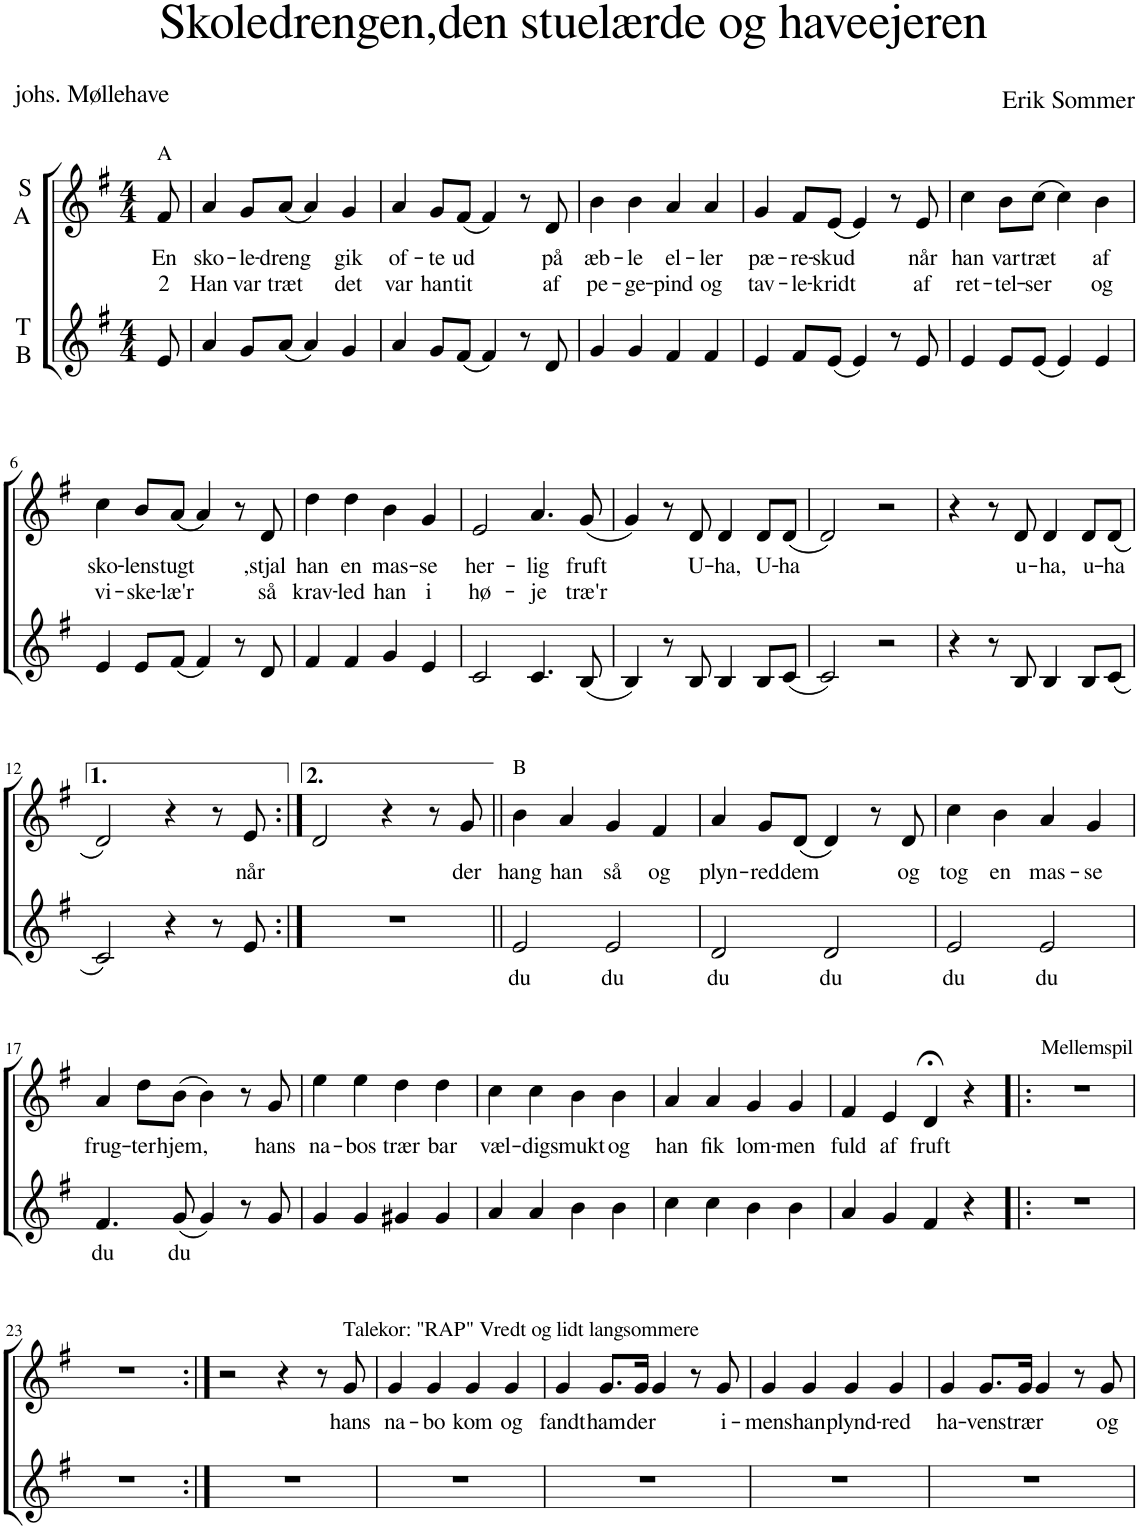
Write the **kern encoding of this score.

**kern	**text	**kern	**text	**text
*part2	*part2	*part1	*part1	*part1
*staff2	*staff2	*staff1	*staff1	*staff1
*I"T B	*	*I"S A	*	*
*clefG2	*	*clefG2	*	*
*k[f#]	*	*k[f#]	*	*
*M4/4	*	*M4/4	*	*
=	=	=	=	=
!	!	!LO:TX:a:t=A	!	!
!	!	!	!LO:LY:b	!LO:LY:b
8e/	.	8f#/	En	2
=1	=1	=1	=1	=1
!	!	!	!LO:LY:b	!LO:LY:b
4a/	.	4a/	sko-	Han
!	!	!	!LO:LY:b	!LO:LY:b
8g/L	.	8g/L	-le-	var
!	!	!	!LO:LY:b	!LO:LY:b
(8a/J	.	(8a/J	-dreng	træt
4a/)	.	4a/)	.	.
!	!	!	!LO:LY:b	!LO:LY:b
4g/	.	4g/	gik	det
=2	=2	=2	=2	=2
!	!	!	!LO:LY:b	!LO:LY:b
4a/	.	4a/	of-	var
!	!	!	!LO:LY:b	!LO:LY:b
8g/L	.	8g/L	-te	han
!	!	!	!LO:LY:b	!LO:LY:b
(8f#/J	.	(8f#/J	ud	tit
4f#/)	.	4f#/)	.	.
8r	.	8r	.	.
!	!	!	!LO:LY:b	!LO:LY:b
8d/	.	8d/	på	af
=3	=3	=3	=3	=3
!	!	!	!LO:LY:b	!LO:LY:b
4g/	.	4b\	æb-	pe-
!	!	!	!LO:LY:b	!LO:LY:b
4g/	.	4b\	-le	-ge-
!	!	!	!LO:LY:b	!LO:LY:b
4f#/	.	4a/	el-	-pind
!	!	!	!LO:LY:b	!LO:LY:b
4f#/	.	4a/	-ler	og
=4	=4	=4	=4	=4
!	!	!	!LO:LY:b	!LO:LY:b
4e/	.	4g/	pæ-	tav-
!	!	!	!LO:LY:b	!LO:LY:b
8f#/L	.	8f#/L	-re-	-le-
!	!	!	!LO:LY:b	!LO:LY:b
(8e/J	.	(8e/J	-skud	-kridt
4e/)	.	4e/)	.	.
8r	.	8r	.	.
!	!	!	!LO:LY:b	!LO:LY:b
8e/	.	8e/	når	af
=5	=5	=5	=5	=5
!	!	!	!LO:LY:b	!LO:LY:b
4e/	.	4cc\	han	ret-
!	!	!	!LO:LY:b	!LO:LY:b
8e/L	.	8b\L	var	-tel-
!	!	!	!LO:LY:b	!LO:LY:b
(8e/J	.	(8cc\J	træt	-ser
4e/)	.	4cc\)	.	.
!	!	!	!LO:LY:b	!LO:LY:b
4e/	.	4b\	af	og
!!LO:LB:g=z
=6	=6	=6	=6	=6
!	!	!	!LO:LY:b	!LO:LY:b
4e/	.	4cc\	sko-	vi-
!	!	!	!LO:LY:b	!LO:LY:b
8e/L	.	8b/L	-lens	-ske-
!	!	!	!LO:LY:b	!LO:LY:b
(8f#/J	.	(8a/J	tugt	-læ'r
4f#/)	.	4a/)	.	.
8r	.	8r	.	.
!	!	!	!LO:LY:b	!LO:LY:b
8d/	.	8d/	,stjal	så
=7	=7	=7	=7	=7
!	!	!	!LO:LY:b	!LO:LY:b
4f#/	.	4dd\	han	krav-
!	!	!	!LO:LY:b	!LO:LY:b
4f#/	.	4dd\	en	-led
!	!	!	!LO:LY:b	!LO:LY:b
4g/	.	4b\	mas-	han
!	!	!	!LO:LY:b	!LO:LY:b
4e/	.	4g/	-se	i
=8	=8	=8	=8	=8
!	!	!	!LO:LY:b	!LO:LY:b
2c/	.	2e/	her-	hø-
!	!	!	!LO:LY:b	!LO:LY:b
4.c/	.	4.a/	-lig	-je
!	!	!	!LO:LY:b	!LO:LY:b
(8B/	.	(8g/	fruft	træ'r
=9	=9	=9	=9	=9
4B/)	.	4g/)	.	.
8r	.	8r	.	.
!	!	!	!LO:LY:b	!
8B/	.	8d/	U-	.
!	!	!	!LO:LY:b	!
4B/	.	4d/	-ha,	.
!	!	!	!LO:LY:b	!
8B/L	.	8d/L	U-	.
!	!	!	!LO:LY:b	!
(8c/J	.	(8d/J	-ha	.
=10	=10	=10	=10	=10
2c/)	.	2d/)	.	.
2r	.	2r	.	.
=11	=11	=11	=11	=11
4r	.	4r	.	.
8r	.	8r	.	.
!	!	!	!LO:LY:b	!
8B/	.	8d/	u-	.
!	!	!	!LO:LY:b	!
4B/	.	4d/	-ha,	.
!	!	!	!LO:LY:b	!
8B/L	.	8d/L	u-	.
!	!	!	!LO:LY:b	!
(8c/J	.	(8d/J	-ha	.
!!LO:LB:g=z
=12	=12	=12	=12	=12
2c/)	.	2d/)	.	.
4r	.	4r	.	.
8r	.	8r	.	.
!	!	!	!LO:LY:b	!
8e/	.	8e/	når	.
=13:|!	=13:|!	=13:|!	=13:|!	=13:|!
1r	.	2d/	.	.
.	.	4r	.	.
.	.	8r	.	.
!	!	!	!LO:LY:b	!
.	.	8g/	der	.
=14||	=14||	=14||	=14||	=14||
!	!	!LO:TX:a:t=B	!	!
!	!LO:LY:b	!	!LO:LY:b	!
2e/	du	4b\	hang	.
!	!	!	!LO:LY:b	!
.	.	4a/	han	.
!	!LO:LY:b	!	!LO:LY:b	!
2e/	du	4g/	så	.
!	!	!	!LO:LY:b	!
.	.	4f#/	og	.
=15	=15	=15	=15	=15
!	!LO:LY:b	!	!LO:LY:b	!
2d/	du	4a/	plyn-	.
!	!	!	!LO:LY:b	!
.	.	8g/L	-red	.
!	!	!	!LO:LY:b	!
.	.	(8d/J	dem	.
!	!LO:LY:b	!	!	!
2d/	du	4d/)	.	.
.	.	8r	.	.
!	!	!	!LO:LY:b	!
.	.	8d/	og	.
=16	=16	=16	=16	=16
!	!LO:LY:b	!	!LO:LY:b	!
2e/	du	4cc\	tog	.
!	!	!	!LO:LY:b	!
.	.	4b\	en	.
!	!LO:LY:b	!	!LO:LY:b	!
2e/	du	4a/	mas-	.
!	!	!	!LO:LY:b	!
.	.	4g/	-se	.
!!LO:LB:g=z
=17	=17	=17	=17	=17
!	!LO:LY:b	!	!LO:LY:b	!
4.f#/	du	4a/	frug-	.
!	!	!	!LO:LY:b	!
.	.	8dd\L	-ter	.
!	!LO:LY:b	!	!LO:LY:b	!
(8g/	du	(8b\J	hjem,	.
4g/)	.	4b\)	.	.
8r	.	8r	.	.
!	!	!	!LO:LY:b	!
8g/	.	8g/	hans	.
=18	=18	=18	=18	=18
!	!	!	!LO:LY:b	!
4g/	.	4ee\	na-	.
!	!	!	!LO:LY:b	!
4g/	.	4ee\	-bos	.
!	!	!	!LO:LY:b	!
4g#X/	.	4dd\	trær	.
!	!	!	!LO:LY:b	!
4g#/	.	4dd\	bar	.
=19	=19	=19	=19	=19
!	!	!	!LO:LY:b	!
4a/	.	4cc\	væl-	.
!	!	!	!LO:LY:b	!
4a/	.	4cc\	-dig	.
!	!	!	!LO:LY:b	!
4b\	.	4b\	smukt	.
!	!	!	!LO:LY:b	!
4b\	.	4b\	og	.
=20	=20	=20	=20	=20
!	!	!	!LO:LY:b	!
4cc\	.	4a/	han	.
!	!	!	!LO:LY:b	!
4cc\	.	4a/	fik	.
!	!	!	!LO:LY:b	!
4b\	.	4g/	lom-	.
!	!	!	!LO:LY:b	!
4b\	.	4g/	-men	.
=21	=21	=21	=21	=21
!	!	!	!LO:LY:b	!
4a/	.	4f#/	fuld	.
!	!	!	!LO:LY:b	!
4g/	.	4e/	af	.
!	!	!	!LO:LY:b	!
4f#/	.	4d;</	fruft	.
4r	.	4r	.	.
=22!|:	=22!|:	=22!|:	=22!|:	=22!|:
!	!	!LO:TX:a:t=Mellemspil	!	!
1r	.	1r	.	.
!!LO:LB:g=z
=23	=23	=23	=23	=23
1r	.	1r	.	.
=24:|!	=24:|!	=24:|!	=24:|!	=24:|!
1r	.	2r	.	.
.	.	4r	.	.
.	.	8r	.	.
!	!	!LO:TX:a:t=Talekor&colon; "RAP" Vredt og lidt langsommere	!	!
!	!	!	!LO:LY:b	!
.	.	8g/	hans	.
=25	=25	=25	=25	=25
!	!	!	!LO:LY:b	!
1r	.	4g/	na-	.
!	!	!	!LO:LY:b	!
.	.	4g/	-bo	.
!	!	!	!LO:LY:b	!
.	.	4g/	kom	.
!	!	!	!LO:LY:b	!
.	.	4g/	og	.
=26	=26	=26	=26	=26
!	!	!	!LO:LY:b	!
1r	.	4g/	fandt	.
!	!	!	!LO:LY:b	!
.	.	8.g/L	ham	.
!	!	!	!LO:LY:b	!
.	.	16g/Jk	der	.
.	.	4g/	.	.
.	.	8r	.	.
!	!	!	!LO:LY:b	!
.	.	8g/	i-	.
=27	=27	=27	=27	=27
!	!	!	!LO:LY:b	!
1r	.	4g/	-mens	.
!	!	!	!LO:LY:b	!
.	.	4g/	han	.
!	!	!	!LO:LY:b	!
.	.	4g/	plynd-	.
!	!	!	!LO:LY:b	!
.	.	4g/	-red	.
=28	=28	=28	=28	=28
!	!	!	!LO:LY:b	!
1r	.	4g/	ha-	.
!	!	!	!LO:LY:b	!
.	.	8.g/L	-vens	.
!	!	!	!LO:LY:b	!
.	.	16g/Jk	trær	.
.	.	4g/	.	.
.	.	8r	.	.
!	!	!	!LO:LY:b	!
.	.	8g/	og	.
=	=	=	=	=
*-	*-	*-	*-	*-
